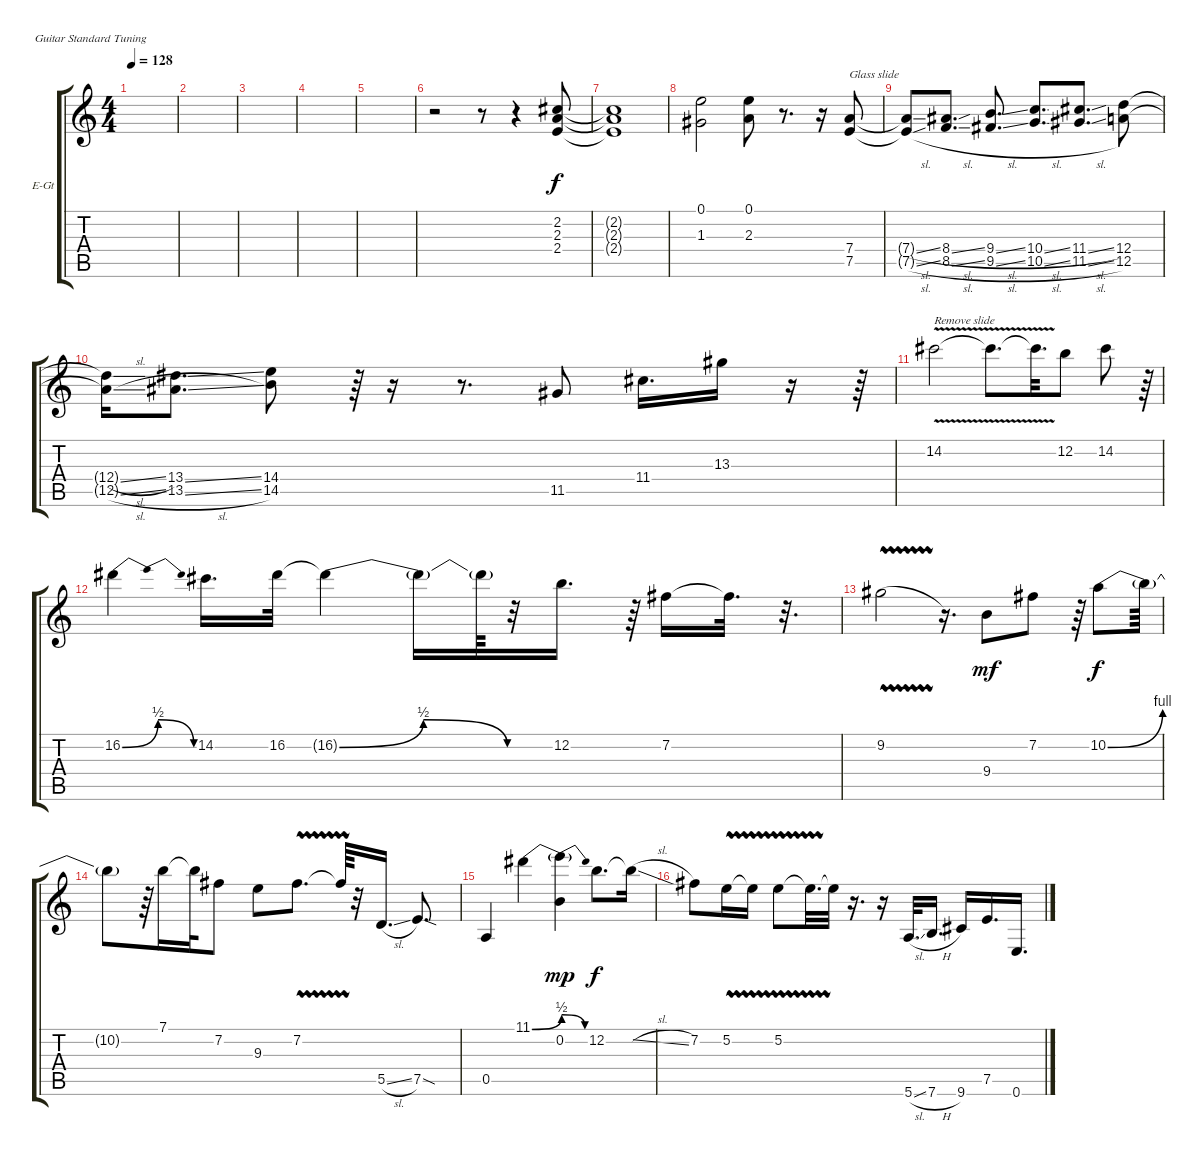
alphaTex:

\defaultSystemsLayout 4
\bracketExtendMode groupsimilarinstruments
\firstSystemTrackNameOrientation horizontal
\otherSystemsTrackNameOrientation horizontal
\track ("Fuzz" "E-Gt") {instrument distortionguitar}
\staff {score tabs}
\tuning (E4 B3 G3 D3 A2 E2)
\ts (4 4)
\tempo 128
\clef g2
\ks c
|
|
|
|
|
r.2 r.8 r.4 (2.2 2.3 2.4).8 |
(2.2{t} 2.3{t} 2.4{t}).1 |
(0.1 1.3).2 (0.1 2.3).8 r.8{d} r.16 (7.4 7.5).8{txt "Glass slide" dy f} |
(7.4{sl t} 7.5{sl t}).8 (8.4{sl} 8.5{sl}).8{d} (9.4{sl} 9.5{sl}).8{d} (10.4{sl} 10.5{sl}).8{d} (11.5{sl} 11.4{sl}).8{d} (12.5 12.4).8 |
(12.4{sl t} 12.5{sl t}).16 (13.4{ss} 13.5{sl}).8{d} (14.5 14.4).8 r.64 r.16 r.8{d} 11.5.8 11.4.16{d} 13.3.16 r.16 r.64 |
14.2{v}.2{txt "Remove slide"} 14.2{v t}.8{d} 14.2{t}.32{d} 12.2.8 14.2.8 r.64 |
16.2{be (bendrelease 0 0 22.2 2 35.4 2 42.6 0)}.4 14.2.16{d} 16.2.32 16.2{be (bendrelease 0 0 20.4 2 39 2 42 0) t}.4 16.2{t}.16 16.2{t}.64 r.32 12.2.16{d} r.64 7.2.16 7.2{t}.32{d} r.32{d} |
9.2{vw}.2{legatoorigin} r.16{d} 9.4.8{dy mf} 7.2.8 r.64 10.2{be (bend 0 0 12.6 4)}.8{dy f} 10.2{t}.64 |
10.2{t}.8 r.64 7.1.16 7.1{t}.32 7.2.8 9.3.8 7.2{vw}.8{d} 7.2{t}.64 r.32 5.5{sl}.16{d} 7.5{sod}.8{d} |
0.5.4 11.1{be (bend 0 0 14.399999999999999 2)}.4 (11.1{be (release 0 2 2.4 0) t} 0.2).4{dy mp} 12.2.8{d dy f} 12.2{sl t}.16 |
7.2.8 5.2{vw}.16 5.2{vw t}.16 5.2{vw}.8 5.2{t}.32{d} 5.2{t}.32 r.16{d} r.16 5.6{sl}.32{d} 7.6{h}.16{d} 9.6.16 7.5.16{d} 0.6.16{d}
